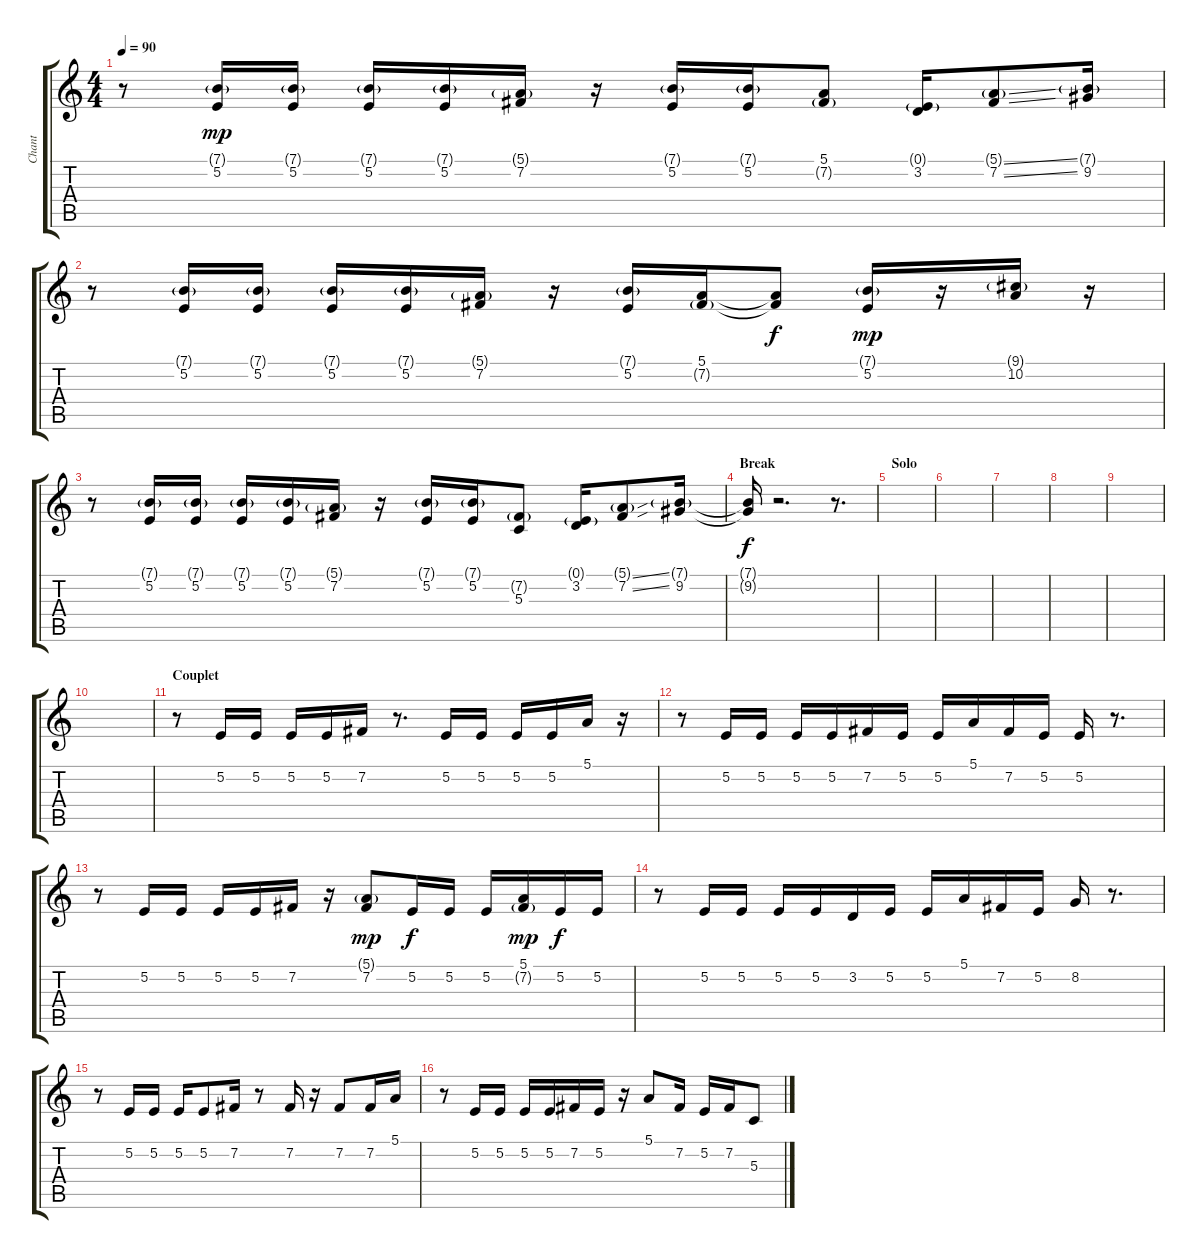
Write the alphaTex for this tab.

\track ("Chant" "Chant") {instrument lead6voice}
\staff {score tabs}
\tuning (E4 B3 G3 D3 A2 E2) {hide}
\ts (4 4)
\tempo 90
\clef g2
\ks c
r.8{dy mp} (7.1{g} 5.2).16 (7.1{g} 5.2).16 (7.1{g} 5.2).16 (7.1{g} 5.2).16 (5.1{g} 7.2).16 r.16 (7.1{g} 5.2).16 (7.1{g} 5.2).16 (5.1 7.2{g}).8 (0.1{g} 3.2).16 (5.1{ss g} 7.2{ss}).8 (7.1{g} 9.2).16 |
r.8 (7.1{g} 5.2).16 (7.1{g} 5.2).16 (7.1{g} 5.2).16 (7.1{g} 5.2).16 (5.1{g} 7.2).16 r.16 (7.1{g} 5.2).16 (5.1 7.2{g}).16 (5.1{t} 7.2{t}).8{dy f} (7.1{g} 5.2).16{dy mp} r.16 (9.1{g} 10.2).16 r.16 |
r.8 (7.1{g} 5.2).16 (7.1{g} 5.2).16 (7.1{g} 5.2).16 (7.1{g} 5.2).16 (5.1{g} 7.2).16 r.16 (7.1{g} 5.2).16 (7.1{g} 5.2).16 (7.2{g} 5.3).8 (0.1{g} 3.2).16 (5.1{ss g} 7.2{ss}).8 (7.1{g} 9.2).16 |
\section ("" "Break")
(7.1{t} 9.2{t}).16{dy f} r.2{d} r.8{d} |
\section ("" "Solo")
|
|
|
|
|
|
\section ("" "Couplet")
r.8{volume 16} 5.2.16 5.2.16 5.2.16 5.2.16 7.2.16 r.8{d} 5.2.16 5.2.16 5.2.16 5.2.16 5.1.16 r.16 |
r.8 5.2.16 5.2.16 5.2.16 5.2.16 7.2.16 5.2.16 5.2.16 5.1.16 7.2.16 5.2.16 5.2.16 r.8{d} |
r.8 5.2.16 5.2.16 5.2.16 5.2.16 7.2.16 r.16 (5.1{g} 7.2).8{dy mp} 5.2.16{dy f} 5.2.16 5.2.16 (5.1 7.2{g}).16{dy mp} 5.2.16{dy f} 5.2.16 |
r.8 5.2.16 5.2.16 5.2.16 5.2.16 3.2.16 5.2.16 5.2.16 5.1.16 7.2.16 5.2.16 8.2.16 r.8{d} |
r.8 5.2.16 5.2.16 5.2.16 5.2.8 7.2.16 r.8 7.2.16 r.16 7.2.8 7.2.16 5.1.16 |
r.8 5.2.16 5.2.16 5.2.16 5.2.16 7.2.16 5.2.16 r.16 5.1.8 7.2.16 5.2.16 7.2.16 5.3.8
